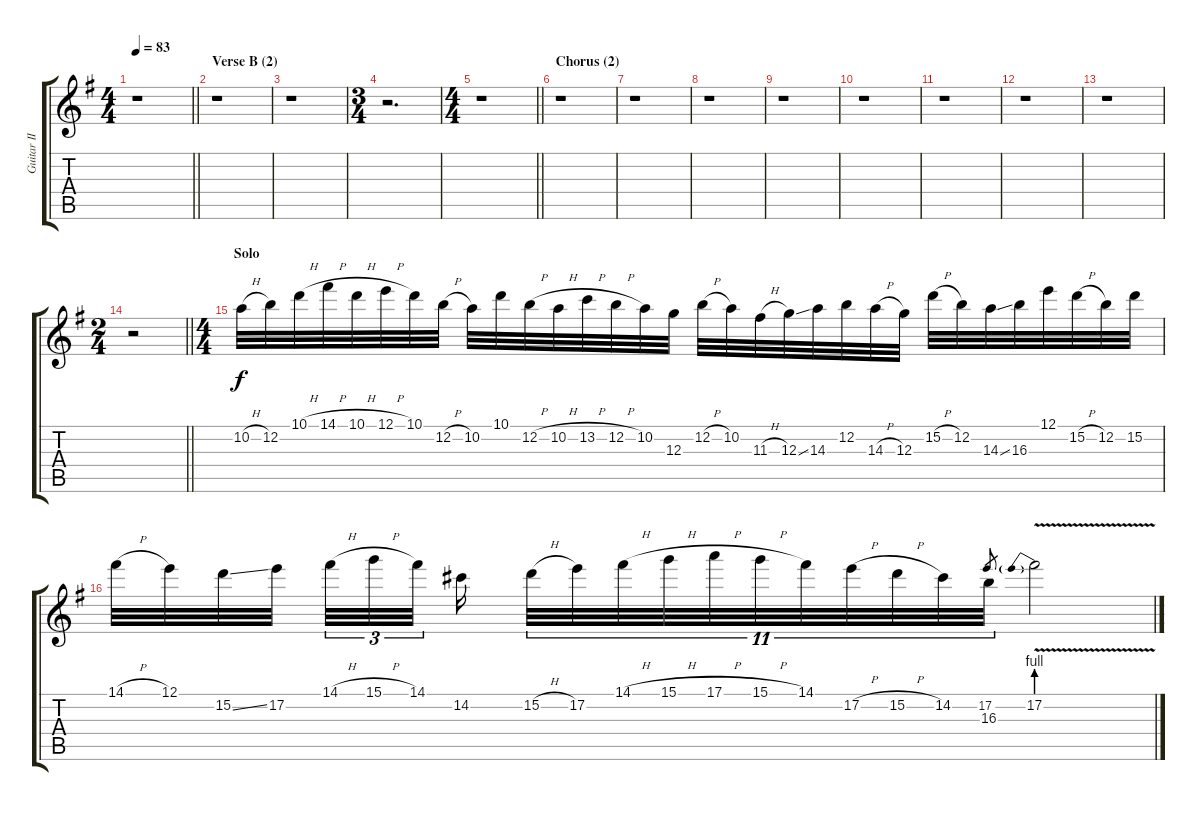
\track ("Guitar II" "Guitar II") {instrument distortionguitar}
\staff {score tabs}
\tuning (E4 B3 G3 D3 A2 E2) {hide}
\ts (4 4)
\tempo 83
\clef g2
\barLineRight lightlight
\ks eminor
r.1{dy f} |
\section ("" "Verse B (2)")
r.1 |
r.1 |
\ts (3 4)
r.2{d} |
\ts (4 4)
\barLineRight lightlight
r.1 |
\section ("" "Chorus (2)")
r.1 |
r.1 |
r.1 |
r.1 |
r.1 |
r.1 |
r.1 |
r.1 |
\ts (2 4)
\barLineRight lightlight
r.2 |
\ts (4 4)
\section ("" "Solo")
10.2{h}.32 12.2.32 10.1{h}.32 14.1{h}.32 10.1{h}.32 12.1{h}.32 10.1.32 12.2{h}.32 10.2.32 10.1.32 12.2{h}.32 10.2{h}.32 13.2{h}.32 12.2{h}.32 10.2.32 12.3.32 12.2{h}.32 10.2.32 11.3{h}.32 12.3{ss}.32 14.3.32 12.2.32 14.3{h}.32 12.3.32 15.2{h}.32 12.2.32 14.3{ss}.32 16.3.32 12.1.32 15.2{h}.32 12.2.32 15.2.32 |
14.1{h}.32 12.1.32 15.2{ss}.32 17.2.32 14.1{h}.32{tu (3 2)} 15.1{h}.32{tu (3 2)} 14.1.32{tu (3 2)} 14.2.16 15.2{h}.32{tu (11 8)} 17.2.32{tu (11 8)} 14.1{h}.32{tu (11 8)} 15.1{h}.32{tu (11 8)} 17.1{h}.32{tu (11 8)} 15.1{h}.32{tu (11 8)} 14.1.32{tu (11 8)} 17.2{h}.32{tu (11 8)} 15.2{h}.32{tu (11 8)} 14.2.32{tu (11 8)} 16.3.32{tu (11 8)} 17.2.8{gr} 17.2{be (prebend 0 4 60 4) v}.2
